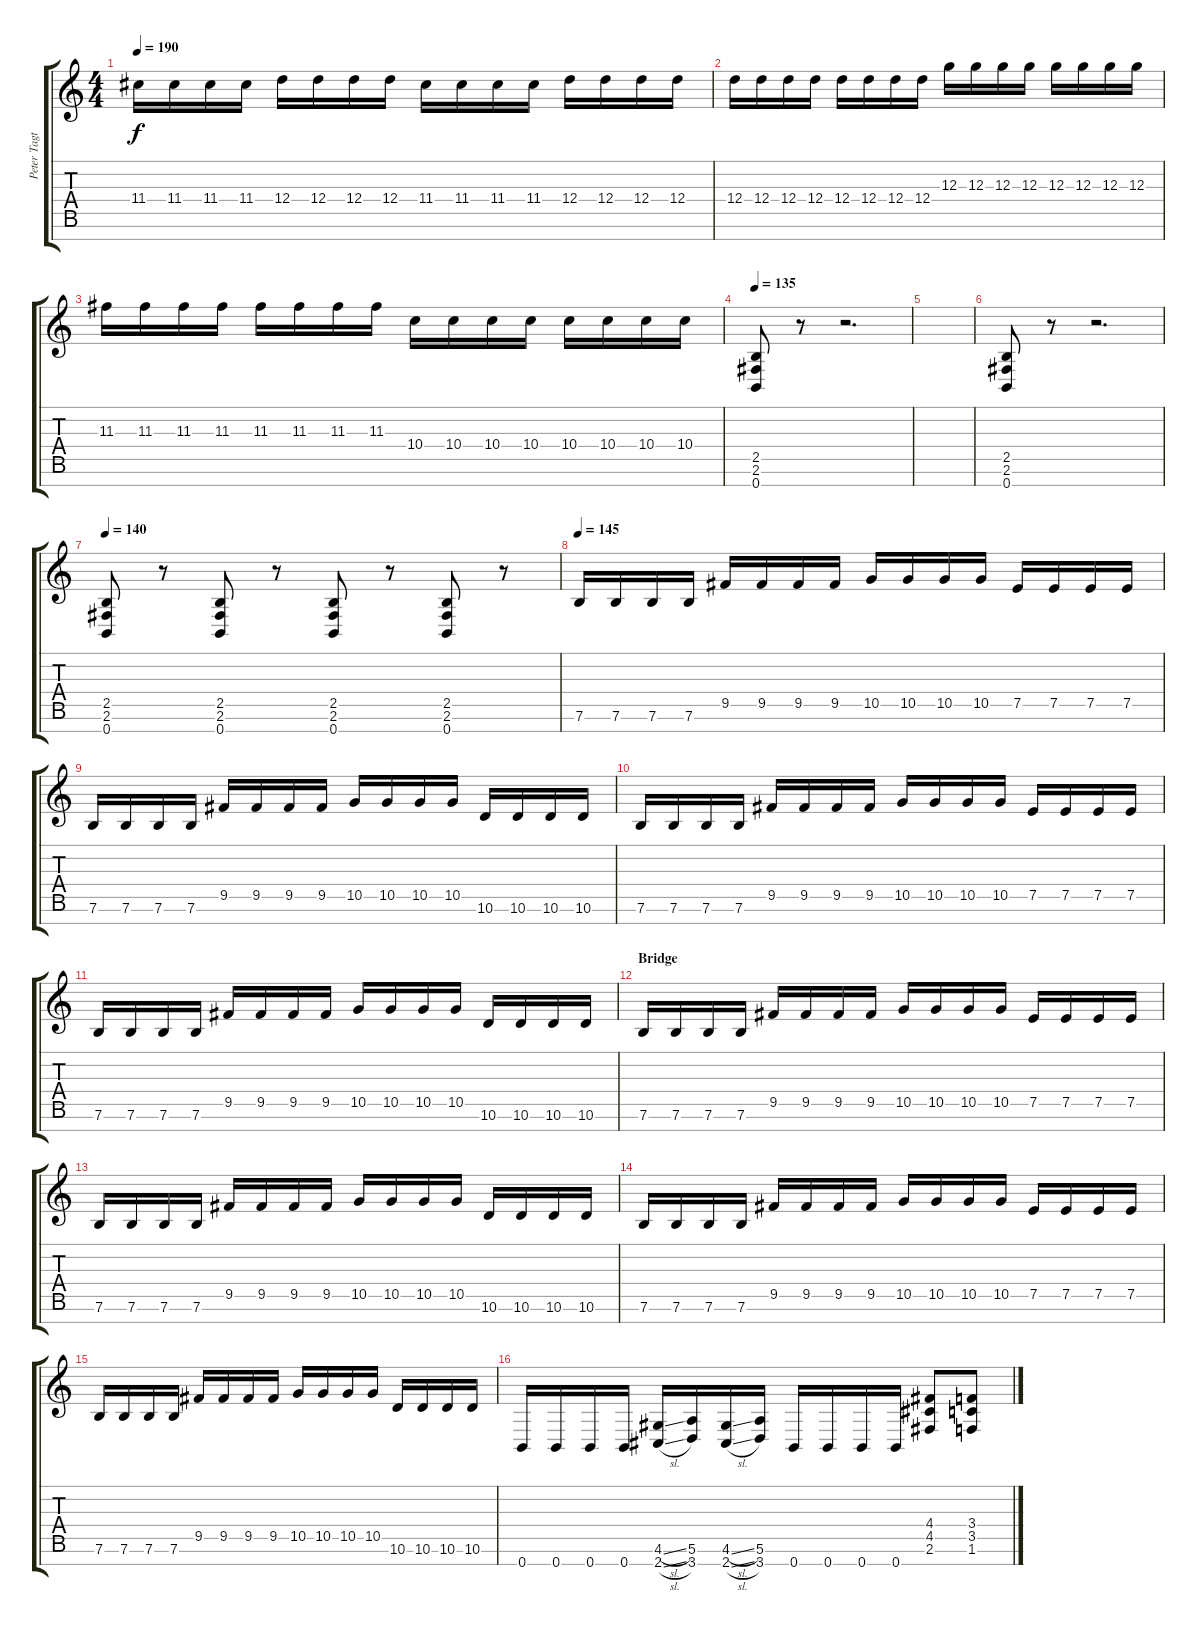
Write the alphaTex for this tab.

\track ("Peter Tagtgren Guitar 2" "Peter Tagt") {instrument overdrivenguitar}
\staff {score tabs}
\tuning (E4 B3 G3 D3 A2 E2 B1) {hide}
\ts (4 4)
\tempo 190
\clef g2
\ks c
11.4.16{dy f} 11.4.16 11.4.16 11.4.16 12.4.16 12.4.16 12.4.16 12.4.16 11.4.16 11.4.16 11.4.16 11.4.16 12.4.16 12.4.16 12.4.16 12.4.16 |
12.4.16 12.4.16 12.4.16 12.4.16 12.4.16 12.4.16 12.4.16 12.4.16 12.3.16 12.3.16 12.3.16 12.3.16 12.3.16 12.3.16 12.3.16 12.3.16 |
11.3.16 11.3.16 11.3.16 11.3.16 11.3.16 11.3.16 11.3.16 11.3.16 10.4.16 10.4.16 10.4.16 10.4.16 10.4.16 10.4.16 10.4.16 10.4.16 |
\tempo 135
(2.5 2.6 0.7).8 r.8 r.2{d} |
|
(2.5 2.6 0.7).8 r.8 r.2{d} |
\tempo 140
(2.5 2.6 0.7).8 r.8 (2.5 2.6 0.7).8 r.8 (2.5 2.6 0.7).8 r.8 (2.5 2.6 0.7).8 r.8 |
\tempo 145
7.6.16 7.6.16 7.6.16 7.6.16 9.5.16 9.5.16 9.5.16 9.5.16 10.5.16 10.5.16 10.5.16 10.5.16 7.5.16 7.5.16 7.5.16 7.5.16 |
7.6.16 7.6.16 7.6.16 7.6.16 9.5.16 9.5.16 9.5.16 9.5.16 10.5.16 10.5.16 10.5.16 10.5.16 10.6.16 10.6.16 10.6.16 10.6.16 |
7.6.16 7.6.16 7.6.16 7.6.16 9.5.16 9.5.16 9.5.16 9.5.16 10.5.16 10.5.16 10.5.16 10.5.16 7.5.16 7.5.16 7.5.16 7.5.16 |
7.6.16 7.6.16 7.6.16 7.6.16 9.5.16 9.5.16 9.5.16 9.5.16 10.5.16 10.5.16 10.5.16 10.5.16 10.6.16 10.6.16 10.6.16 10.6.16 |
\section ("" "Bridge")
7.6.16 7.6.16 7.6.16 7.6.16 9.5.16 9.5.16 9.5.16 9.5.16 10.5.16 10.5.16 10.5.16 10.5.16 7.5.16 7.5.16 7.5.16 7.5.16 |
7.6.16 7.6.16 7.6.16 7.6.16 9.5.16 9.5.16 9.5.16 9.5.16 10.5.16 10.5.16 10.5.16 10.5.16 10.6.16 10.6.16 10.6.16 10.6.16 |
7.6.16 7.6.16 7.6.16 7.6.16 9.5.16 9.5.16 9.5.16 9.5.16 10.5.16 10.5.16 10.5.16 10.5.16 7.5.16 7.5.16 7.5.16 7.5.16 |
7.6.16 7.6.16 7.6.16 7.6.16 9.5.16 9.5.16 9.5.16 9.5.16 10.5.16 10.5.16 10.5.16 10.5.16 10.6.16 10.6.16 10.6.16 10.6.16 |
0.7.16 0.7.16 0.7.16 0.7.16 (4.6{sl} 2.7{sl}).16 (5.6 3.7).16 (4.6{sl} 2.7{sl}).16 (5.6 3.7).16 0.7.16 0.7.16 0.7.16 0.7.16 (4.4 4.5 2.6).8 (3.4 3.5 1.6).8
